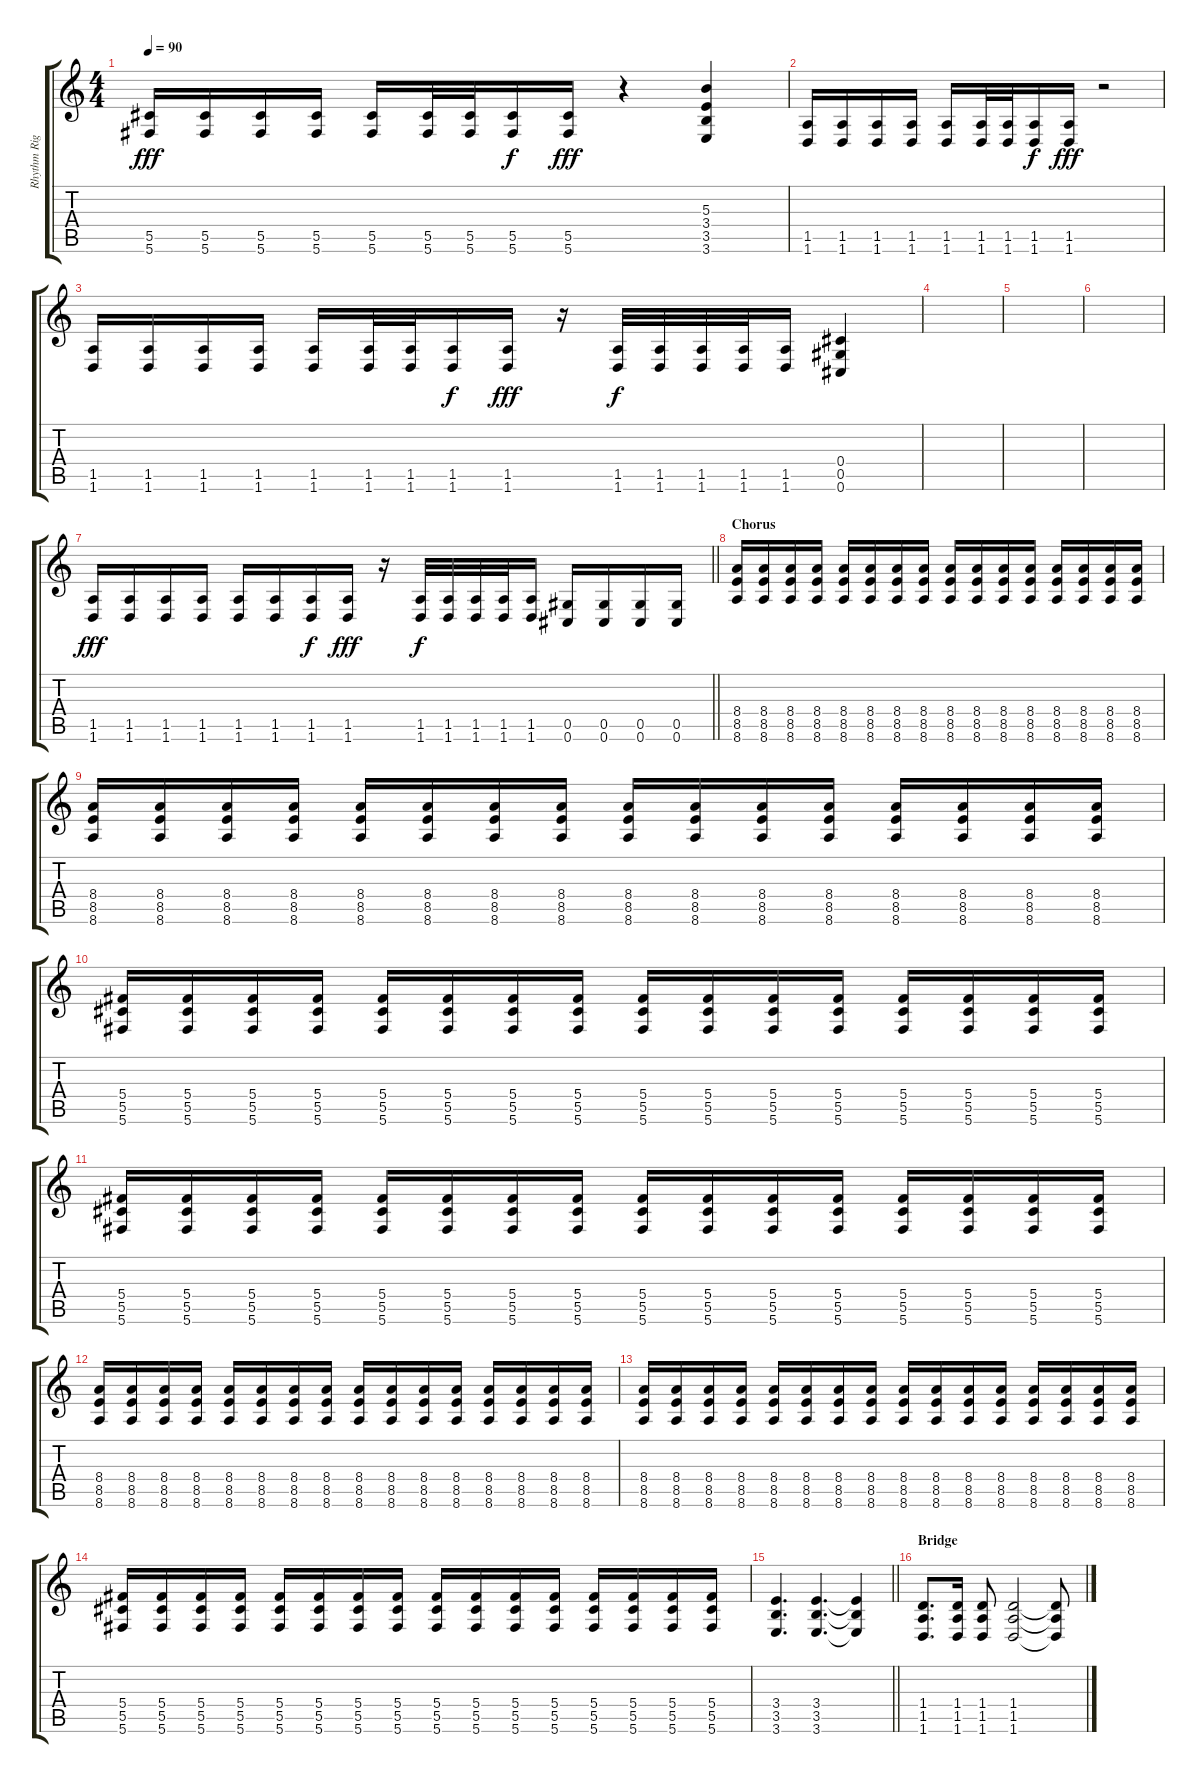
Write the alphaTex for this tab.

\track ("Rhythm Right" "Rhythm Rig") {instrument overdrivenguitar}
\staff {score tabs}
\tuning (Eb4 Bb3 Gb3 Db3 Ab2 Db2) {hide}
\ts (4 4)
\tempo 90
\clef g2
\ks c
(5.5 5.6).16{dy fff} (5.5 5.6).16 (5.5 5.6).16 (5.5 5.6).16 (5.5 5.6).16 (5.5 5.6).32 (5.5 5.6).32 (5.5 5.6).16{dy f} (5.5 5.6).16{dy fff} r.4 (5.3 3.4 3.5 3.6).4 |
(1.5 1.6).16 (1.5 1.6).16 (1.5 1.6).16 (1.5 1.6).16 (1.5 1.6).16 (1.5 1.6).32 (1.5 1.6).32 (1.5 1.6).16{dy f} (1.5 1.6).16{dy fff} r.2 |
(1.5 1.6).16 (1.5 1.6).16 (1.5 1.6).16 (1.5 1.6).16 (1.5 1.6).16 (1.5 1.6).32 (1.5 1.6).32 (1.5 1.6).16{dy f} (1.5 1.6).16{dy fff} r.16 (1.5 1.6).32{dy f} (1.5 1.6).32 (1.5 1.6).32 (1.5 1.6).32 (1.5 1.6).16 (0.4 0.5 0.6).4 |
|
|
|
\barLineRight lightlight
(1.5 1.6).16{dy fff} (1.5 1.6).16 (1.5 1.6).16 (1.5 1.6).16 (1.5 1.6).16 (1.5 1.6).16 (1.5 1.6).16{dy f} (1.5 1.6).16{dy fff} r.16 (1.5 1.6).32{dy f} (1.5 1.6).32 (1.5 1.6).32 (1.5 1.6).32 (1.5 1.6).16 (0.5 0.6).16 (0.5 0.6).16 (0.5 0.6).16 (0.5 0.6).16 |
\section ("" "Chorus")
(8.4 8.5 8.6).16 (8.4 8.5 8.6).16 (8.4 8.5 8.6).16 (8.4 8.5 8.6).16 (8.4 8.5 8.6).16 (8.4 8.5 8.6).16 (8.4 8.5 8.6).16 (8.4 8.5 8.6).16 (8.4 8.5 8.6).16 (8.4 8.5 8.6).16 (8.4 8.5 8.6).16 (8.4 8.5 8.6).16 (8.4 8.5 8.6).16 (8.4 8.5 8.6).16 (8.4 8.5 8.6).16 (8.4 8.5 8.6).16 |
(8.4 8.5 8.6).16 (8.4 8.5 8.6).16 (8.4 8.5 8.6).16 (8.4 8.5 8.6).16 (8.4 8.5 8.6).16 (8.4 8.5 8.6).16 (8.4 8.5 8.6).16 (8.4 8.5 8.6).16 (8.4 8.5 8.6).16 (8.4 8.5 8.6).16 (8.4 8.5 8.6).16 (8.4 8.5 8.6).16 (8.4 8.5 8.6).16 (8.4 8.5 8.6).16 (8.4 8.5 8.6).16 (8.4 8.5 8.6).16 |
(5.4 5.5 5.6).16 (5.4 5.5 5.6).16 (5.4 5.5 5.6).16 (5.4 5.5 5.6).16 (5.4 5.5 5.6).16 (5.4 5.5 5.6).16 (5.4 5.5 5.6).16 (5.4 5.5 5.6).16 (5.4 5.5 5.6).16 (5.4 5.5 5.6).16 (5.4 5.5 5.6).16 (5.4 5.5 5.6).16 (5.4 5.5 5.6).16 (5.4 5.5 5.6).16 (5.4 5.5 5.6).16 (5.4 5.5 5.6).16 |
(5.4 5.5 5.6).16 (5.4 5.5 5.6).16 (5.4 5.5 5.6).16 (5.4 5.5 5.6).16 (5.4 5.5 5.6).16 (5.4 5.5 5.6).16 (5.4 5.5 5.6).16 (5.4 5.5 5.6).16 (5.4 5.5 5.6).16 (5.4 5.5 5.6).16 (5.4 5.5 5.6).16 (5.4 5.5 5.6).16 (5.4 5.5 5.6).16 (5.4 5.5 5.6).16 (5.4 5.5 5.6).16 (5.4 5.5 5.6).16 |
(8.4 8.5 8.6).16 (8.4 8.5 8.6).16 (8.4 8.5 8.6).16 (8.4 8.5 8.6).16 (8.4 8.5 8.6).16 (8.4 8.5 8.6).16 (8.4 8.5 8.6).16 (8.4 8.5 8.6).16 (8.4 8.5 8.6).16 (8.4 8.5 8.6).16 (8.4 8.5 8.6).16 (8.4 8.5 8.6).16 (8.4 8.5 8.6).16 (8.4 8.5 8.6).16 (8.4 8.5 8.6).16 (8.4 8.5 8.6).16 |
(8.4 8.5 8.6).16 (8.4 8.5 8.6).16 (8.4 8.5 8.6).16 (8.4 8.5 8.6).16 (8.4 8.5 8.6).16 (8.4 8.5 8.6).16 (8.4 8.5 8.6).16 (8.4 8.5 8.6).16 (8.4 8.5 8.6).16 (8.4 8.5 8.6).16 (8.4 8.5 8.6).16 (8.4 8.5 8.6).16 (8.4 8.5 8.6).16 (8.4 8.5 8.6).16 (8.4 8.5 8.6).16 (8.4 8.5 8.6).16 |
(5.4 5.5 5.6).16 (5.4 5.5 5.6).16 (5.4 5.5 5.6).16 (5.4 5.5 5.6).16 (5.4 5.5 5.6).16 (5.4 5.5 5.6).16 (5.4 5.5 5.6).16 (5.4 5.5 5.6).16 (5.4 5.5 5.6).16 (5.4 5.5 5.6).16 (5.4 5.5 5.6).16 (5.4 5.5 5.6).16 (5.4 5.5 5.6).16 (5.4 5.5 5.6).16 (5.4 5.5 5.6).16 (5.4 5.5 5.6).16 |
\barLineRight lightlight
(3.4 3.5 3.6).4{d} (3.4 3.5 3.6).4{d} (3.4{t} 3.5{t} 3.6{t}).4 |
\section ("" "Bridge")
(1.4 1.5 1.6).8{d} (1.4 1.5 1.6).16 (1.4 1.5 1.6).8 (1.4 1.5 1.6).2 (1.4{t} 1.5{t} 1.6{t}).8
